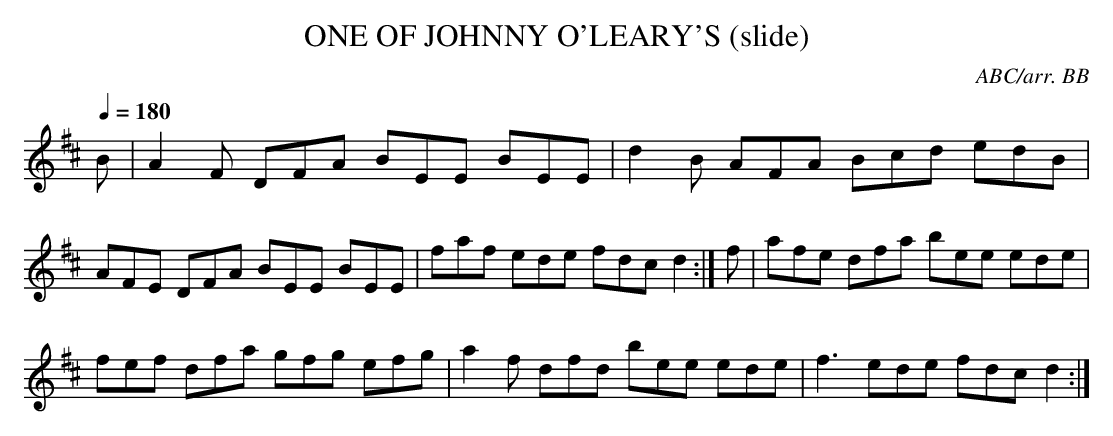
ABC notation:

X:1
T:ONE OF JOHNNY O'LEARY'S (slide)\
C:ABC/arr. BB\
M:12/8\
L:1/8\
Q:1/4=180\
K:D\
B|A2F DFA BEE BEE|d2B AFA Bcd edB|\
AFE DFA BEE BEE|faf ede fdc d2 :|\
f|afe dfa bee ede|fef dfa gfg efg|\
a2 f dfd bee ede|f3 ede fdc d2 :|\
\
\
